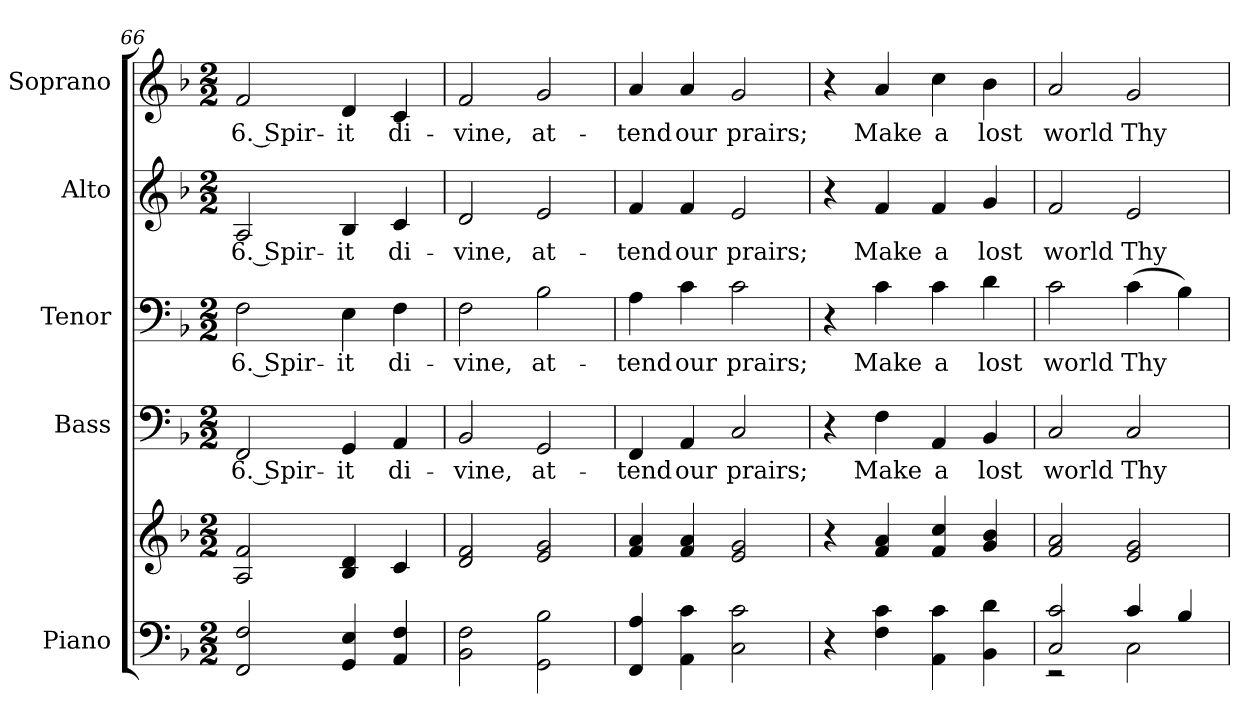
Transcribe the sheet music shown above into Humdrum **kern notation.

**kern	**kern	**kern	**text	**kern	**text	**kern	**text	**kern	**text
*part5	*part5	*part4	*part4	*part3	*part3	*part2	*part2	*part1	*part1
*staff6	*staff5	*staff4	*staff4	*staff3	*staff3	*staff2	*staff2	*staff1	*staff1
*I"Piano	*	*I"Bass	*	*I"Tenor	*	*I"Alto	*	*I"Soprano	*
*I'Pno.	*	*I'B.	*	*I'T.	*	*I'A.	*	*I'S.	*
*clefF4	*clefG2	*clefF4	*	*clefF4	*	*clefG2	*	*clefG2	*
*k[b-]	*k[b-]	*k[b-]	*	*k[b-]	*	*k[b-]	*	*k[b-]	*
*F:	*F:	*F:	*	*F:	*	*F:	*	*F:	*
*M2/2	*M2/2	*M2/2	*	*M2/2	*	*M2/2	*	*M2/2	*
=66	=66	=66	=66	=66	=66	=66	=66	=66	=66
!	!	!	!LO:LY:b:color=#000000	!	!	!	!	!	!
!	!	!	!	!	!LO:LY:b:color=#000000	!	!	!	!
!	!	!	!	!	!	!	!LO:LY:b:color=#000000	!	!
!	!	!	!	!	!	!	!	!	!LO:LY:b:color=#000000
2FFi/ 2Fi	2Ai/ 2fi	2FFi/	6. Spir-	2Fi\	6. Spir-	2Ai/	6. Spir-	2fi/	6. Spir-
!	!	!	!LO:LY:b:color=#000000	!	!	!	!	!	!
!	!	!	!	!	!LO:LY:b:color=#000000	!	!	!	!
!	!	!	!	!	!	!	!LO:LY:b:color=#000000	!	!
!	!	!	!	!	!	!	!	!	!LO:LY:b:color=#000000
4GGi/ 4Ei	4B-i/ 4di	4GGi/	-it	4Ei\	-it	4B-i/	-it	4di/	-it
!	!	!	!LO:LY:b:color=#000000	!	!	!	!	!	!
!	!	!	!	!	!LO:LY:b:color=#000000	!	!	!	!
!	!	!	!	!	!	!	!LO:LY:b:color=#000000	!	!
!	!	!	!	!	!	!	!	!	!LO:LY:b:color=#000000
4AAi/ 4Fi	4ci/	4AAi/	di-	4Fi\	di-	4ci/	di-	4ci/	di-
!!LO:PB:g=z
=67	=67	=67	=67	=67	=67	=67	=67	=67	=67
!	!	!	!LO:LY:b:color=#000000	!	!	!	!	!	!
!	!	!	!	!	!LO:LY:b:color=#000000	!	!	!	!
!	!	!	!	!	!	!	!LO:LY:b:color=#000000	!	!
!	!	!	!	!	!	!	!	!	!LO:LY:b:color=#000000
2BB-i\ 2Fi	2di/ 2fi	2BB-i/	-vine,	2Fi\	-vine,	2di/	-vine,	2fi/	-vine,
!	!	!	!LO:LY:b:color=#000000	!	!	!	!	!	!
!	!	!	!	!	!LO:LY:b:color=#000000	!	!	!	!
!	!	!	!	!	!	!	!LO:LY:b:color=#000000	!	!
!	!	!	!	!	!	!	!	!	!LO:LY:b:color=#000000
2GGi\ 2B-i	2ei/ 2gi	2GGi/	at-	2B-i\	at-	2ei/	at-	2gi/	at-
=68	=68	=68	=68	=68	=68	=68	=68	=68	=68
!	!	!	!LO:LY:b:color=#000000	!	!	!	!	!	!
!	!	!	!	!	!LO:LY:b:color=#000000	!	!	!	!
!	!	!	!	!	!	!	!LO:LY:b:color=#000000	!	!
!	!	!	!	!	!	!	!	!	!LO:LY:b:color=#000000
4FFi/ 4Ai	4fi/ 4ai	4FFi/	-tend	4Ai\	-tend	4fi/	-tend	4ai/	-tend
!	!	!	!LO:LY:b:color=#000000	!	!	!	!	!	!
!	!	!	!	!	!LO:LY:b:color=#000000	!	!	!	!
!	!	!	!	!	!	!	!LO:LY:b:color=#000000	!	!
!	!	!	!	!	!	!	!	!	!LO:LY:b:color=#000000
4AAi\ 4ci	4fi/ 4ai	4AAi/	our	4ci\	our	4fi/	our	4ai/	our
!	!	!	!LO:LY:b:color=#000000	!	!	!	!	!	!
!	!	!	!	!	!LO:LY:b:color=#000000	!	!	!	!
!	!	!	!	!	!	!	!LO:LY:b:color=#000000	!	!
!	!	!	!	!	!	!	!	!	!LO:LY:b:color=#000000
2Ci\ 2ci	2ei/ 2gi	2Ci/	prairs;	2ci\	prairs;	2ei/	prairs;	2gi/	prairs;
=69	=69	=69	=69	=69	=69	=69	=69	=69	=69
4r	4r	4r	.	4r	.	4r	.	4r	.
!	!	!	!LO:LY:b:color=#000000	!	!	!	!	!	!
!	!	!	!	!	!LO:LY:b:color=#000000	!	!	!	!
!	!	!	!	!	!	!	!LO:LY:b:color=#000000	!	!
!	!	!	!	!	!	!	!	!	!LO:LY:b:color=#000000
4Fi\ 4ci	4fi/ 4ai	4Fi\	Make	4ci\	Make	4fi/	Make	4ai/	Make
!	!	!	!LO:LY:b:color=#000000	!	!	!	!	!	!
!	!	!	!	!	!LO:LY:b:color=#000000	!	!	!	!
!	!	!	!	!	!	!	!LO:LY:b:color=#000000	!	!
!	!	!	!	!	!	!	!	!	!LO:LY:b:color=#000000
4AAi\ 4ci	4fi/ 4cci	4AAi/	a	4ci\	a	4fi/	a	4cci\	a
!	!	!	!LO:LY:b:color=#000000	!	!	!	!	!	!
!	!	!	!	!	!LO:LY:b:color=#000000	!	!	!	!
!	!	!	!	!	!	!	!LO:LY:b:color=#000000	!	!
!	!	!	!	!	!	!	!	!	!LO:LY:b:color=#000000
4BB-i\ 4di	4gi/ 4b-i	4BB-i/	lost	4di\	lost	4gi/	lost	4b-i\	lost
!!LO:PB:g=z
=70	=70	=70	=70	=70	=70	=70	=70	=70	=70
*^	*	*	*	*	*	*	*	*	*
!	!	!	!	!LO:LY:b:color=#000000	!	!	!	!	!	!
!	!	!	!	!	!	!LO:LY:b:color=#000000	!	!	!	!
!	!	!	!	!	!	!	!	!LO:LY:b:color=#000000	!	!
!	!	!	!	!	!	!	!	!	!	!LO:LY:b:color=#000000
2Ci/ 2ci	2r	2fi/ 2ai	2Ci/	world	2ci\	world	2fi/	world	2ai/	world
!	!	!	!	!LO:LY:b:color=#000000	!	!	!	!	!	!
!	!	!	!	!	!	!LO:LY:b:color=#000000	!	!	!	!
!	!	!	!	!	!	!	!	!LO:LY:b:color=#000000	!	!
!	!	!	!	!	!	!	!	!	!	!LO:LY:b:color=#000000
4ci/	2Ci\	2ei/ 2gi	2Ci/	Thy	(4ci\	Thy	2ei/	Thy	2gi/	Thy
4B-i/	.	.	.	.	4B-i\)	.	.	.	.	.
*v	*v	*	*	*	*	*	*	*	*	*
=	=	=	=	=	=	=	=	=	=
*-	*-	*-	*-	*-	*-	*-	*-	*-	*-
